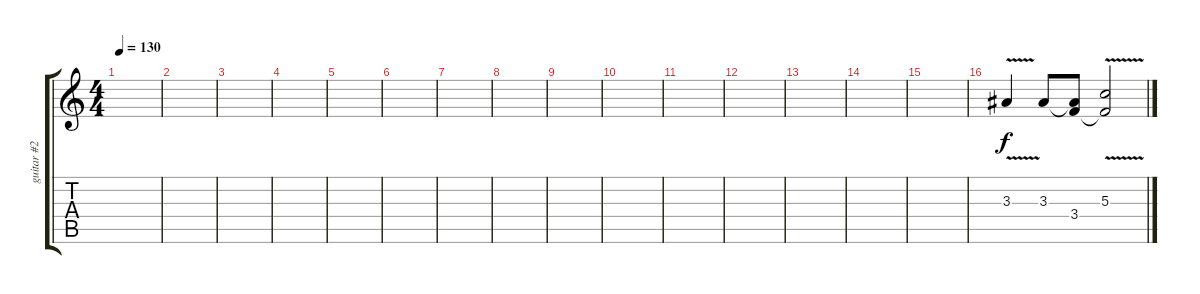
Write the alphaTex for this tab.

\track ("guitar #2 1st Lead" "guitar #2 ") {instrument acousticguitarsteel}
\staff {score tabs}
\tuning (E4 B3 G3 D3 A2 E2) {hide}
\ts (4 4)
\tempo 130
\clef g2
\ks c
|
|
|
|
|
|
|
|
|
|
|
|
|
|
|
3.3{v}.4 3.3.8 (3.3{t} 3.4).8 (5.3{v} 3.4{t}).2
